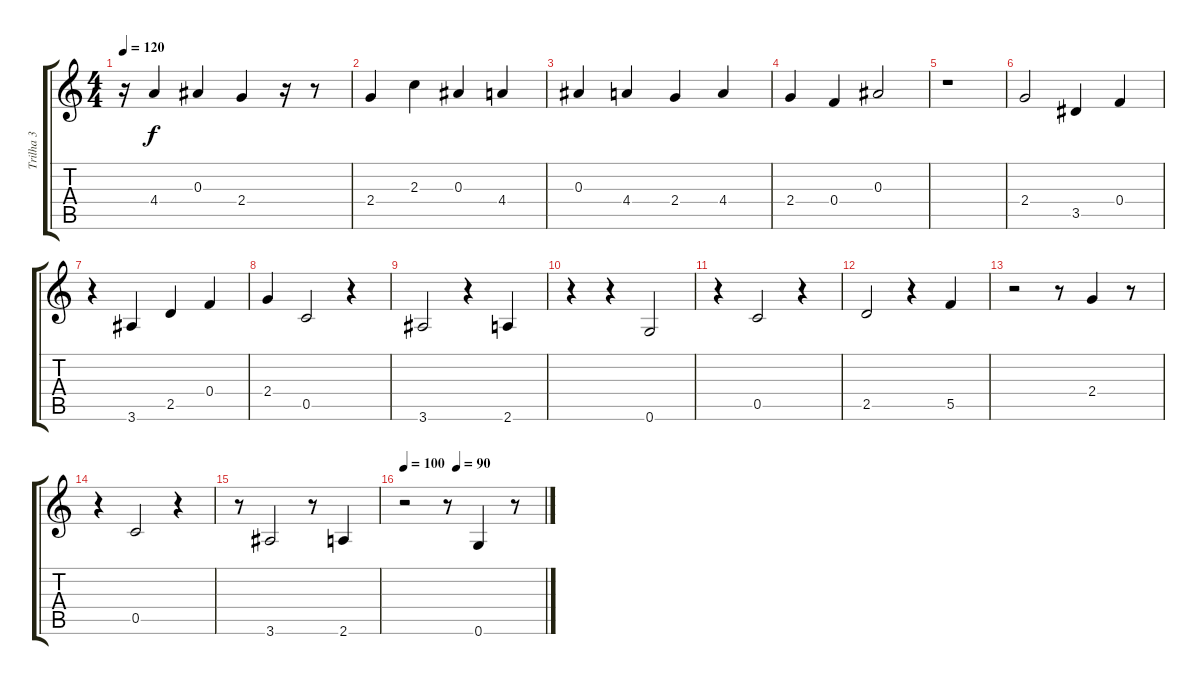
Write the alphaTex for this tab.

\track ("Trilha 3" "Trilha 3") {instrument fretlessbass}
\staff {score tabs}
\tuning (G4 D4 Bb3 F3 C3 G2) {hide}
\ts (4 4)
\tempo 120
\clef g2
\ks c
r.16{dy f} 4.4.4 0.3.4 2.4.4 r.16 r.8 |
2.4.4 2.3.4 0.3.4 4.4.4 |
0.3.4 4.4.4 2.4.4 4.4.4 |
2.4.4 0.4.4 0.3.2 |
r.1 |
2.4.2 3.5.4 0.4.4 |
r.4 3.6.4 2.5.4 0.4.4 |
2.4.4 0.5.2 r.4 |
3.6.2 r.4 2.6.4 |
r.4 r.4 0.6.2 |
r.4 0.5.2 r.4 |
2.5.2 r.4 5.5.4 |
r.2 r.8 2.4.4 r.8 |
r.4 0.5.2 r.4 |
r.8 3.6.2 r.8 2.6.4 |
\tempo 100
\tempo (90 0.375)
r.2 r.8 0.6.4 r.8
